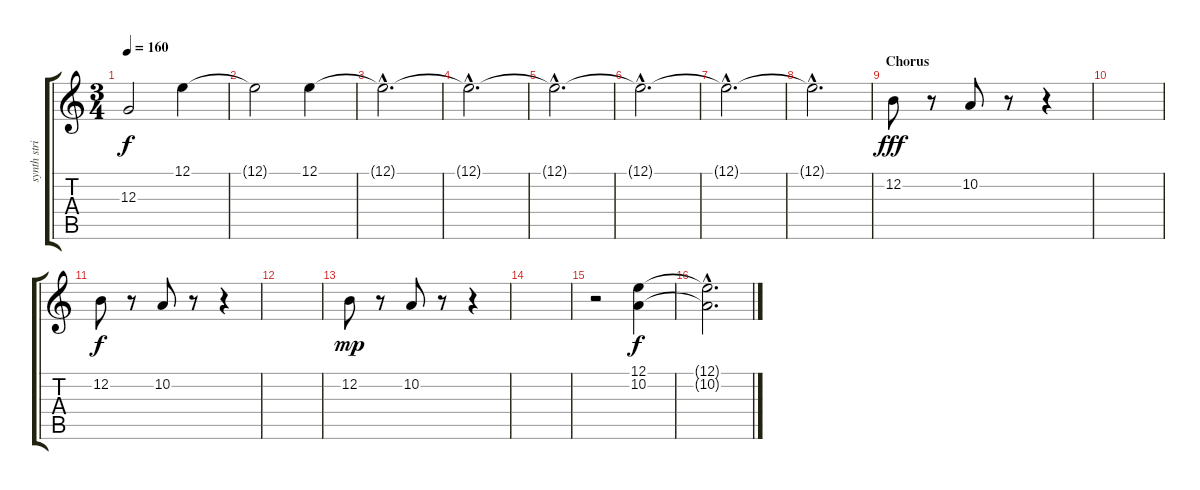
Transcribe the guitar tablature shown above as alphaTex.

\track ("synth string" "synth stri") {instrument synthstrings1}
\staff {score tabs}
\tuning (E4 B3 G3 D3 A2 E2) {hide}
\ts (3 4)
\tempo 160
\clef g2
\ks c
12.3{t}.2{dy f} 12.1.4 |
12.1{t}.2 12.1.4 |
12.1{hac t}.2{d} |
12.1{hac t}.2{d} |
12.1{hac t}.2{d} |
12.1{hac t}.2{d} |
12.1{hac t}.2{d} |
12.1{hac t}.2{d} |
\section ("" "Chorus")
12.2.8{dy fff} r.8 10.2.8 r.8 r.4 |
|
12.2.8{dy f} r.8 10.2.8 r.8 r.4 |
|
12.2.8{dy mp} r.8 10.2.8 r.8 r.4 |
|
r.2 (12.1 10.2).4{dy f} |
(12.1{hac t} 10.2{hac t}).2{d}
